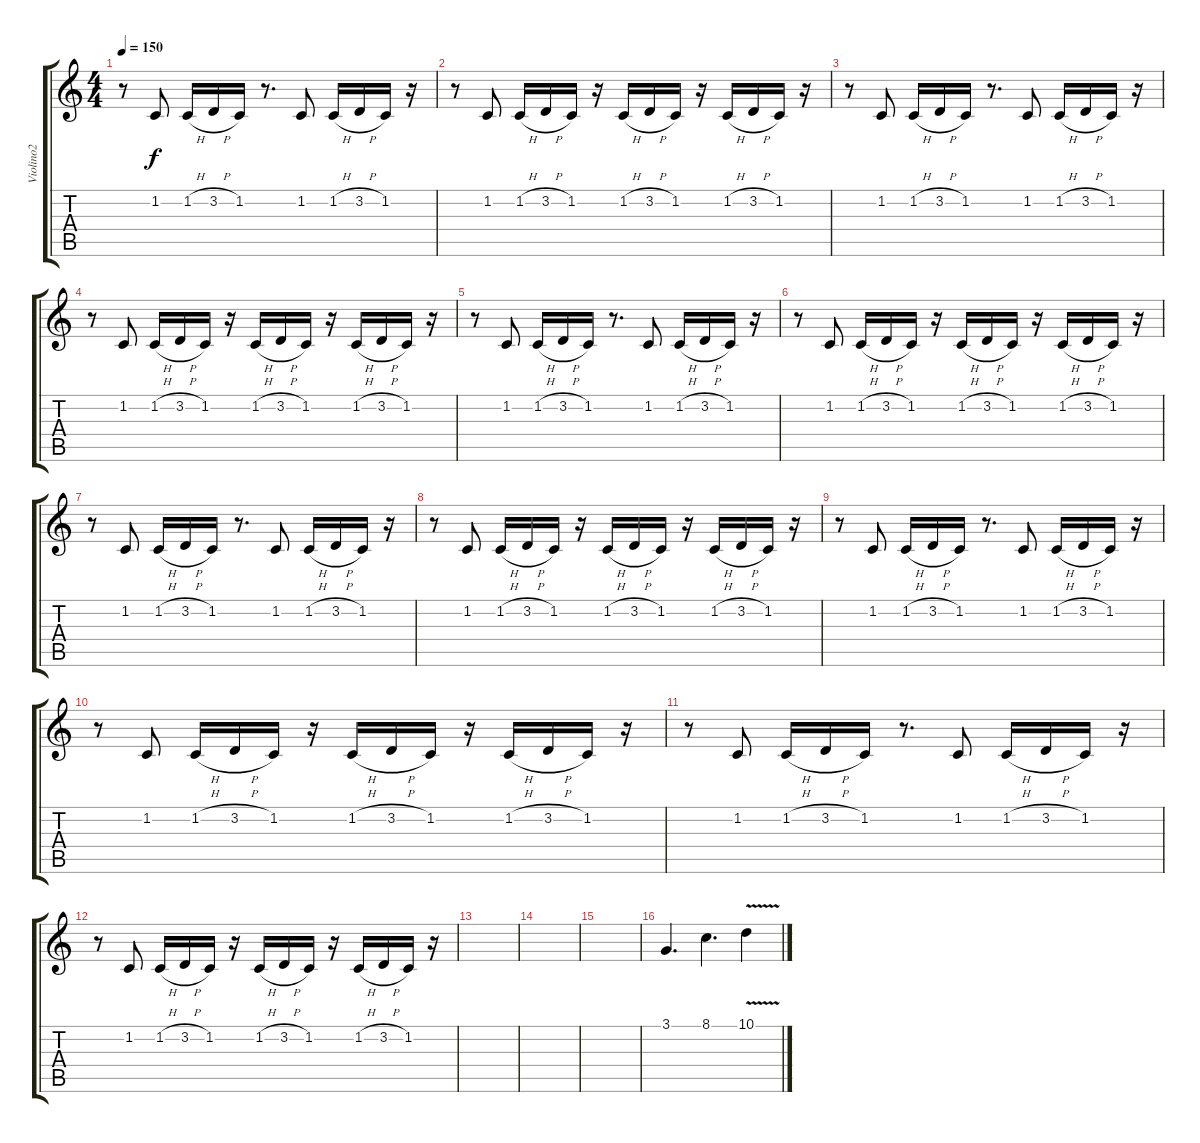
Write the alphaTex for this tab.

\track ("Violino2" "Violino2") {instrument stringensemble1}
\staff {score tabs}
\tuning (E4 B3 G3 D3 A2 E2) {hide}
\ts (4 4)
\tempo 150
\clef g2
\ks c
r.8{dy f} 1.2.8 1.2{h}.16 3.2{h}.16 1.2.16 r.8{d} 1.2.8 1.2{h}.16 3.2{h}.16 1.2.16 r.16 |
r.8 1.2.8 1.2{h}.16 3.2{h}.16 1.2.16 r.16 1.2{h}.16 3.2{h}.16 1.2.16 r.16 1.2{h}.16 3.2{h}.16 1.2.16 r.16 |
r.8 1.2.8 1.2{h}.16 3.2{h}.16 1.2.16 r.8{d} 1.2.8 1.2{h}.16 3.2{h}.16 1.2.16 r.16 |
r.8 1.2.8 1.2{h}.16 3.2{h}.16 1.2.16 r.16 1.2{h}.16 3.2{h}.16 1.2.16 r.16 1.2{h}.16 3.2{h}.16 1.2.16 r.16 |
r.8 1.2.8 1.2{h}.16 3.2{h}.16 1.2.16 r.8{d} 1.2.8 1.2{h}.16 3.2{h}.16 1.2.16 r.16 |
r.8 1.2.8 1.2{h}.16 3.2{h}.16 1.2.16 r.16 1.2{h}.16 3.2{h}.16 1.2.16 r.16 1.2{h}.16 3.2{h}.16 1.2.16 r.16 |
r.8 1.2.8 1.2{h}.16 3.2{h}.16 1.2.16 r.8{d} 1.2.8 1.2{h}.16 3.2{h}.16 1.2.16 r.16 |
r.8 1.2.8 1.2{h}.16 3.2{h}.16 1.2.16 r.16 1.2{h}.16 3.2{h}.16 1.2.16 r.16 1.2{h}.16 3.2{h}.16 1.2.16 r.16 |
r.8 1.2.8 1.2{h}.16 3.2{h}.16 1.2.16 r.8{d} 1.2.8 1.2{h}.16 3.2{h}.16 1.2.16 r.16 |
r.8 1.2.8 1.2{h}.16 3.2{h}.16 1.2.16 r.16 1.2{h}.16 3.2{h}.16 1.2.16 r.16 1.2{h}.16 3.2{h}.16 1.2.16 r.16 |
r.8 1.2.8 1.2{h}.16 3.2{h}.16 1.2.16 r.8{d} 1.2.8 1.2{h}.16 3.2{h}.16 1.2.16 r.16 |
r.8 1.2.8 1.2{h}.16 3.2{h}.16 1.2.16 r.16 1.2{h}.16 3.2{h}.16 1.2.16 r.16 1.2{h}.16 3.2{h}.16 1.2.16 r.16 |
|
|
|
3.1.4{d} 8.1.4{d} 10.1{v}.4
